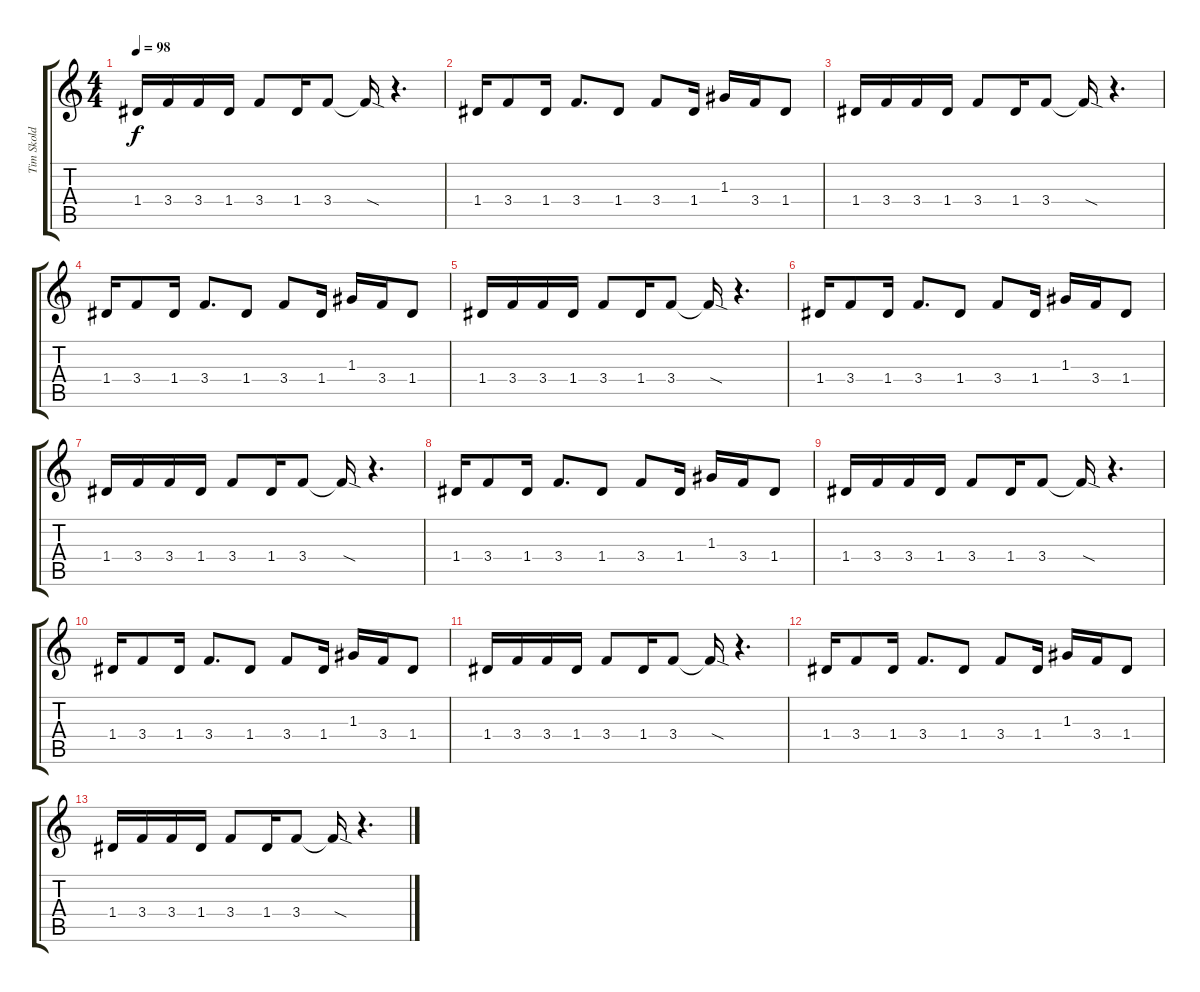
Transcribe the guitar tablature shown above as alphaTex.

\track ("Tim Skold I" "Tim Skold ") {instrument distortionguitar}
\staff {score tabs}
\tuning (E4 B3 G3 D3 A2 D2) {hide}
\ts (4 4)
\tempo 98
\clef g2
\ks c
1.4.16{dy f} 3.4.16 3.4.16 1.4.16 3.4.8 1.4.16 3.4.8 3.4{sod t}.16 r.4{d} |
1.4.16 3.4.8 1.4.16 3.4.8{d} 1.4.8 3.4.8 1.4.16 1.3.16 3.4.16 1.4.8 |
1.4.16 3.4.16 3.4.16 1.4.16 3.4.8 1.4.16 3.4.8 3.4{sod t}.16 r.4{d} |
1.4.16 3.4.8 1.4.16 3.4.8{d} 1.4.8 3.4.8 1.4.16 1.3.16 3.4.16 1.4.8 |
1.4.16 3.4.16 3.4.16 1.4.16 3.4.8 1.4.16 3.4.8 3.4{sod t}.16 r.4{d} |
1.4.16{volume 0} 3.4.8 1.4.16 3.4.8{d} 1.4.8 3.4.8 1.4.16 1.3.16 3.4.16 1.4.8 |
1.4.16 3.4.16 3.4.16 1.4.16 3.4.8 1.4.16 3.4.8 3.4{sod t}.16 r.4{d} |
1.4.16 3.4.8 1.4.16 3.4.8{d} 1.4.8 3.4.8 1.4.16 1.3.16 3.4.16 1.4.8 |
1.4.16 3.4.16 3.4.16 1.4.16 3.4.8 1.4.16 3.4.8 3.4{sod t}.16 r.4{d} |
1.4.16 3.4.8 1.4.16 3.4.8{d} 1.4.8 3.4.8 1.4.16 1.3.16 3.4.16 1.4.8 |
1.4.16 3.4.16 3.4.16 1.4.16 3.4.8 1.4.16 3.4.8 3.4{sod t}.16 r.4{d} |
1.4.16 3.4.8 1.4.16 3.4.8{d} 1.4.8 3.4.8 1.4.16 1.3.16 3.4.16 1.4.8 |
1.4.16 3.4.16 3.4.16 1.4.16 3.4.8 1.4.16 3.4.8 3.4{sod t}.16 r.4{d}
